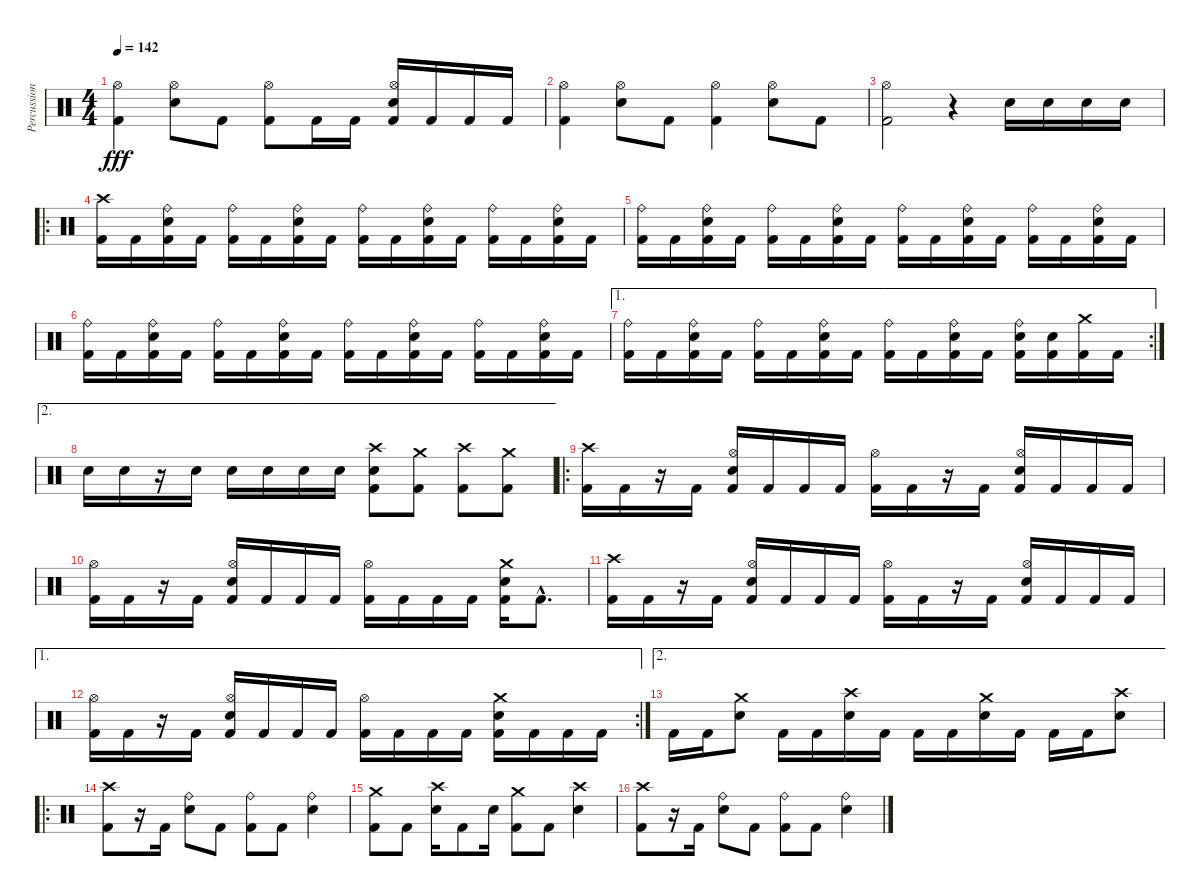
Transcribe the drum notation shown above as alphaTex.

\track ("Percussion" "Percussion") {instrument percussion}
\staff {score}
\articulation defaults
\ts (4 4)
\tempo 142
\clef neutral
\ks c
("Kick (hit) 2" "Hi-Hat (open)").4{dy fff} ("Electric Snare (hit)" "Hi-Hat (open)").8 "Kick (hit) 2".8 ("Kick (hit) 2" "Hi-Hat (open)").8 "Kick (hit) 2".16 "Kick (hit) 2".16 ("Kick (hit) 2" "Electric Snare (hit)" "Hi-Hat (open)").16 "Kick (hit) 2".16 "Kick (hit) 2".16 "Kick (hit) 2".16 |
("Kick (hit) 2" "Hi-Hat (open)").4 ("Electric Snare (hit)" "Hi-Hat (open)").8 "Kick (hit) 2".8 ("Kick (hit) 2" "Hi-Hat (open)").4 ("Electric Snare (hit)" "Hi-Hat (open)").8 "Kick (hit) 2".8 |
("Kick (hit) 2" "Hi-Hat (open)").2 r.4 "Electric Snare (hit)".16 "Electric Snare (hit)".16 "Electric Snare (hit)".16 "Electric Snare (hit)".16 |
\ro
("Kick (hit) 2" "Crash high (hit)").16 "Kick (hit) 2".16 ("Kick (hit) 2" "Electric Snare (hit)" "Ride (bell)").16 "Kick (hit) 2".16 ("Kick (hit) 2" "Ride (bell)").16 "Kick (hit) 2".16 ("Kick (hit) 2" "Electric Snare (hit)" "Ride (bell)").16 "Kick (hit) 2".16 ("Kick (hit) 2" "Ride (bell)").16 "Kick (hit) 2".16 ("Kick (hit) 2" "Electric Snare (hit)" "Ride (bell)").16 "Kick (hit) 2".16 ("Kick (hit) 2" "Ride (bell)").16 "Kick (hit) 2".16 ("Kick (hit) 2" "Electric Snare (hit)" "Ride (bell)").16 "Kick (hit) 2".16 |
("Kick (hit) 2" "Ride (bell)").16 "Kick (hit) 2".16 ("Kick (hit) 2" "Electric Snare (hit)" "Ride (bell)").16 "Kick (hit) 2".16 ("Kick (hit) 2" "Ride (bell)").16 "Kick (hit) 2".16 ("Kick (hit) 2" "Electric Snare (hit)" "Ride (bell)").16 "Kick (hit) 2".16 ("Kick (hit) 2" "Ride (bell)").16 "Kick (hit) 2".16 ("Kick (hit) 2" "Electric Snare (hit)" "Ride (bell)").16 "Kick (hit) 2".16 ("Kick (hit) 2" "Ride (bell)").16 "Kick (hit) 2".16 ("Kick (hit) 2" "Electric Snare (hit)" "Ride (bell)").16 "Kick (hit) 2".16 |
("Kick (hit) 2" "Ride (bell)").16 "Kick (hit) 2".16 ("Kick (hit) 2" "Electric Snare (hit)" "Ride (bell)").16 "Kick (hit) 2".16 ("Kick (hit) 2" "Ride (bell)").16 "Kick (hit) 2".16 ("Kick (hit) 2" "Electric Snare (hit)" "Ride (bell)").16 "Kick (hit) 2".16 ("Kick (hit) 2" "Ride (bell)").16 "Kick (hit) 2".16 ("Kick (hit) 2" "Electric Snare (hit)" "Ride (bell)").16 "Kick (hit) 2".16 ("Kick (hit) 2" "Ride (bell)").16 "Kick (hit) 2".16 ("Kick (hit) 2" "Electric Snare (hit)" "Ride (bell)").16 "Kick (hit) 2".16 |
\ae 1
\rc 2
("Kick (hit) 2" "Ride (bell)").16 "Kick (hit) 2".16 ("Kick (hit) 2" "Electric Snare (hit)" "Ride (bell)").16 "Kick (hit) 2".16 ("Kick (hit) 2" "Ride (bell)").16 "Kick (hit) 2".16 ("Kick (hit) 2" "Electric Snare (hit)" "Ride (bell)").16 "Kick (hit) 2".16 ("Kick (hit) 2" "Ride (bell)").16 "Kick (hit) 2".16 ("Kick (hit) 2" "Electric Snare (hit)" "Ride (bell)").16 "Kick (hit) 2".16 ("Kick (hit) 2" "Electric Snare (hit)" "Ride (bell)").16 ("Kick (hit) 2" "Electric Snare (hit)").16 ("Kick (hit) 2" "Crash medium (hit)").16 "Kick (hit) 2".16 |
\ae 2 "Electric Snare (hit)".16 "Electric Snare (hit)".16
r.16 "Electric Snare (hit)".16 "Electric Snare (hit)".16 "Electric Snare (hit)".16 "Electric Snare (hit)".16 "Electric Snare (hit)".16 ("Kick (hit) 2" "Electric Snare (hit)" "Crash high (hit)").8 ("Kick (hit) 2" "Crash medium (hit)").8 ("Kick (hit) 2" "Crash high (hit)").8 ("Kick (hit) 2" "Crash medium (hit)").8 |
\ro
("Kick (hit) 2" "Crash high (hit)").16 "Kick (hit) 2".16 r.16 "Kick (hit) 2".16 ("Kick (hit) 2" "Electric Snare (hit)" "Hi-Hat (open)").16 "Kick (hit) 2".16 "Kick (hit) 2".16 "Kick (hit) 2".16 ("Kick (hit) 2" "Hi-Hat (open)").16 "Kick (hit) 2".16 r.16 "Kick (hit) 2".16 ("Kick (hit) 2" "Electric Snare (hit)" "Hi-Hat (open)").16 "Kick (hit) 2".16 "Kick (hit) 2".16 "Kick (hit) 2".16 |
("Kick (hit) 2" "Hi-Hat (open)").16 "Kick (hit) 2".16 r.16 "Kick (hit) 2".16 ("Kick (hit) 2" "Electric Snare (hit)" "Hi-Hat (open)").16 "Kick (hit) 2".16 "Kick (hit) 2".16 "Kick (hit) 2".16 ("Kick (hit) 2" "Hi-Hat (open)").16 "Kick (hit) 2".16 "Kick (hit) 2".16 "Kick (hit) 2".16 ("Kick (hit) 2" "Electric Snare (hit)" "Crash medium (hit)").16 "Kick (hit) 2"{hac}.8{d} |
("Kick (hit) 2" "Crash high (hit)").16 "Kick (hit) 2".16 r.16 "Kick (hit) 2".16 ("Kick (hit) 2" "Electric Snare (hit)" "Hi-Hat (open)").16 "Kick (hit) 2".16 "Kick (hit) 2".16 "Kick (hit) 2".16 ("Kick (hit) 2" "Hi-Hat (open)").16 "Kick (hit) 2".16 r.16 "Kick (hit) 2".16 ("Kick (hit) 2" "Electric Snare (hit)" "Hi-Hat (open)").16 "Kick (hit) 2".16 "Kick (hit) 2".16 "Kick (hit) 2".16 |
\ae 1
\rc 2
("Kick (hit) 2" "Hi-Hat (open)").16 "Kick (hit) 2".16 r.16 "Kick (hit) 2".16 ("Kick (hit) 2" "Electric Snare (hit)" "Hi-Hat (open)").16 "Kick (hit) 2".16 "Kick (hit) 2".16 "Kick (hit) 2".16 ("Kick (hit) 2" "Hi-Hat (open)").16 "Kick (hit) 2".16 "Kick (hit) 2".16 "Kick (hit) 2".16 ("Kick (hit) 2" "Electric Snare (hit)" "Crash medium (hit)").16 "Kick (hit) 2".16 "Kick (hit) 2".16 "Kick (hit) 2".16 |
\ae 2 "Kick (hit) 2".16 "Kick (hit) 2".16
("Electric Snare (hit)" "Crash medium (hit)").8 "Kick (hit) 2".16 "Kick (hit) 2".16 ("Electric Snare (hit)" "Crash high (hit)").16 "Kick (hit) 2".16 "Kick (hit) 2".16 "Kick (hit) 2".16 ("Electric Snare (hit)" "Crash medium (hit)").16 "Kick (hit) 2".16 "Kick (hit) 2".16 "Kick (hit) 2".16 ("Electric Snare (hit)" "Crash high (hit)").8 |
\ro
("Kick (hit) 2" "Crash high (hit)").8 r.16 "Kick (hit) 2".16 ("Electric Snare (hit)" "Ride (bell)").8 "Kick (hit) 2".8 ("Kick (hit) 2" "Ride (bell)").8 "Kick (hit) 2".8 ("Electric Snare (hit)" "Ride (bell)").4 |
("Kick (hit) 2" "Crash medium (hit)").8 "Kick (hit) 2".8 ("Electric Snare (hit)" "Crash high (hit)").16 "Kick (hit) 2".8 "Electric Snare (hit)".16 ("Kick (hit) 2" "Crash medium (hit)").8 "Kick (hit) 2".8 ("Electric Snare (hit)" "Crash high (hit)").4 |
("Kick (hit) 2" "Crash high (hit)").8 r.16 "Kick (hit) 2".16 ("Electric Snare (hit)" "Ride (bell)").8 "Kick (hit) 2".8 ("Kick (hit) 2" "Ride (bell)").8 "Kick (hit) 2".8 ("Electric Snare (hit)" "Ride (bell)").4
